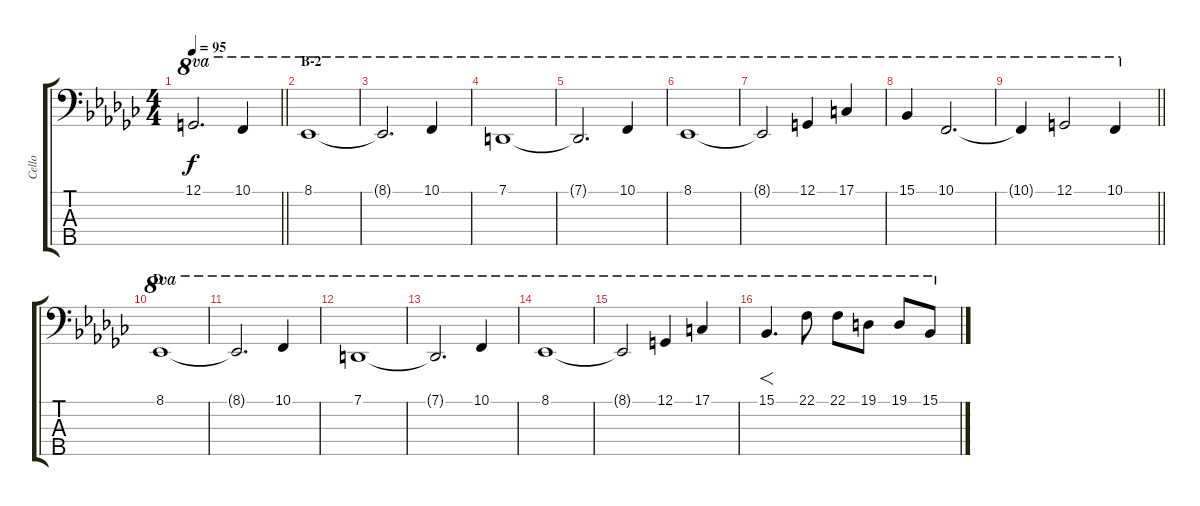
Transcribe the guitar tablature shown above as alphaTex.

\track ("Cello" "Cello") {instrument stringensemble1}
\staff {score tabs}
\tuning (G2 D2 A1 E1 B0) {hide}
\ts (4 4)
\tempo 95
\clef f4
\barLineRight lightlight
\ks gb
12.1{t}.2{d ot 8va dy f} 10.1.4{ot 8va} |
\section ("" "B-2")
8.1.1{ot 8va} |
8.1{t}.2{d ot 8va} 10.1.4{ot 8va} |
7.1.1{ot 8va} |
7.1{t}.2{d ot 8va} 10.1.4{ot 8va} |
8.1.1{ot 8va} |
8.1{t}.2{ot 8va} 12.1.4{ot 8va} 17.1.4{ot 8va} |
15.1.4{ot 8va} 10.1.2{d ot 8va} |
\barLineRight lightlight
10.1{t}.4{ot 8va} 12.1.2{ot 8va} 10.1.4{ot 8va} |
\section ("" "D")
8.1.1{ot 8va} |
8.1{t}.2{d ot 8va} 10.1.4{ot 8va} |
7.1.1{ot 8va} |
7.1{t}.2{d ot 8va} 10.1.4{ot 8va} |
8.1.1{ot 8va} |
8.1{t}.2{ot 8va} 12.1.4{ot 8va} 17.1.4{ot 8va} |
15.1.4{f d ot 8va} 22.1.8{ot 8va} 22.1.8{ot 8va} 19.1.8{ot 8va} 19.1.8{ot 8va} 15.1.8{ot 8va}
